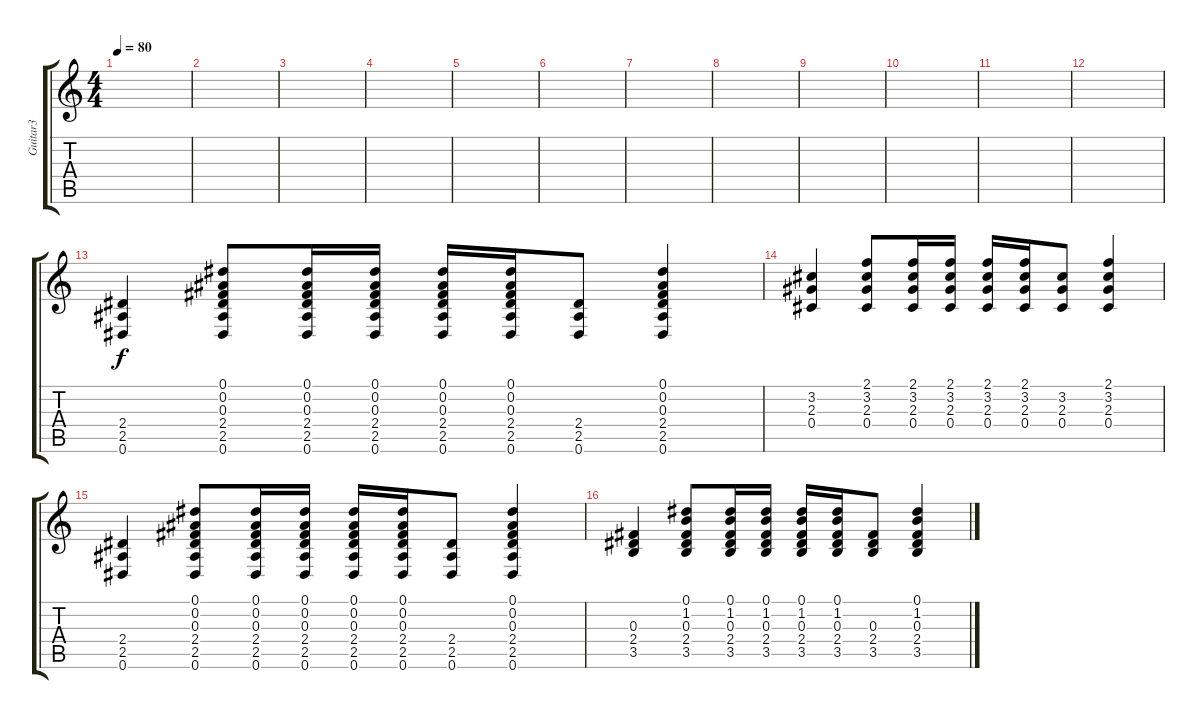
\track ("Guitar3" "Guitar3") {instrument acousticguitarsteel}
\staff {score tabs}
\tuning (Eb4 Bb3 Gb3 Db3 Ab2 Eb2) {hide}
\ts (4 4)
\tempo 80
\clef g2
\ks c
|
|
|
|
|
|
|
|
|
|
|
|
(2.4 2.5 0.6).4 (0.1 0.2 0.3 2.4 2.5 0.6).8 (0.1 0.2 0.3 2.4 2.5 0.6).16 (0.1 0.2 0.3 2.4 2.5 0.6).16 (0.1 0.2 0.3 2.4 2.5 0.6).16 (0.1 0.2 0.3 2.4 2.5 0.6).16 (2.4 2.5 0.6).8 (0.1 0.2 0.3 2.4 2.5 0.6).4 |
(3.2 2.3 0.4).4 (2.1 3.2 2.3 0.4).8 (2.1 3.2 2.3 0.4).16 (2.1 3.2 2.3 0.4).16 (2.1 3.2 2.3 0.4).16 (2.1 3.2 2.3 0.4).16 (3.2 2.3 0.4).8 (2.1 3.2 2.3 0.4).4 |
(2.4 2.5 0.6).4 (0.1 0.2 0.3 2.4 2.5 0.6).8 (0.1 0.2 0.3 2.4 2.5 0.6).16 (0.1 0.2 0.3 2.4 2.5 0.6).16 (0.1 0.2 0.3 2.4 2.5 0.6).16 (0.1 0.2 0.3 2.4 2.5 0.6).16 (2.4 2.5 0.6).8 (0.1 0.2 0.3 2.4 2.5 0.6).4 |
(0.3 2.4 3.5).4 (0.1 1.2 0.3 2.4 3.5).8 (0.1 1.2 0.3 2.4 3.5).16 (0.1 1.2 0.3 2.4 3.5).16 (0.1 1.2 0.3 2.4 3.5).16 (0.1 1.2 0.3 2.4 3.5).16 (0.3 2.4 3.5).8 (0.1 1.2 0.3 2.4 3.5).4
